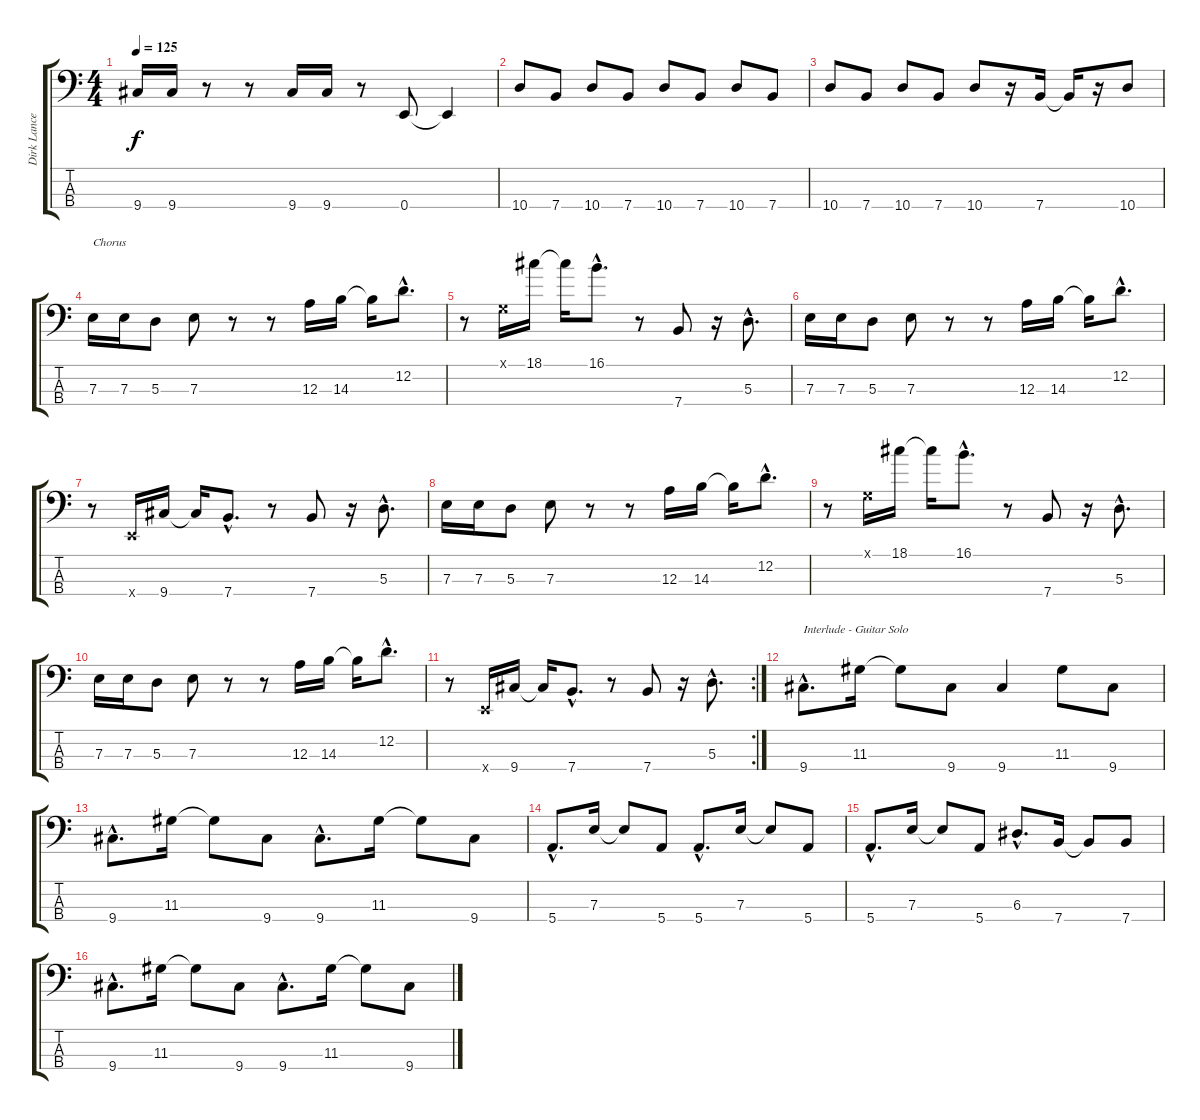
\track ("Dirk Lance" "Dirk Lance") {instrument electricbassfinger}
\staff {score tabs}
\tuning (G2 D2 A1 E1) {hide}
\ts (4 4)
\tempo 125
\clef f4
\ks c
9.4.16{dy f} 9.4.16 r.8 r.8 9.4.16 9.4.16 r.8 0.4.8 0.4{t}.4 |
10.4.8 7.4.8 10.4.8 7.4.8 10.4.8 7.4.8 10.4.8 7.4.8 |
10.4.8 7.4.8 10.4.8 7.4.8 10.4.8 r.16 7.4.16 7.4{t}.16 r.16 10.4.8 |
7.3.16{txt "Chorus"} 7.3.16 5.3.8 7.3.8 r.8 r.8 12.3.16 14.3.16 14.3{t}.16 12.2{hac}.8{d} |
r.8 0.1{x}.16 18.1.16 18.1{t}.16 16.1{hac}.8{d} r.8 7.4.8 r.16 5.3{hac}.8{d} |
7.3.16 7.3.16 5.3.8 7.3.8 r.8 r.8 12.3.16 14.3.16 14.3{t}.16 12.2{hac}.8{d} |
r.8 0.4{x}.16 9.4.16 9.4{t}.16 7.4{hac}.8{d} r.8 7.4.8 r.16 5.3{hac}.8{d} |
7.3.16 7.3.16 5.3.8 7.3.8 r.8 r.8 12.3.16 14.3.16 14.3{t}.16 12.2{hac}.8{d} |
r.8 0.1{x}.16 18.1.16 18.1{t}.16 16.1{hac}.8{d} r.8 7.4.8 r.16 5.3{hac}.8{d} |
7.3.16 7.3.16 5.3.8 7.3.8 r.8 r.8 12.3.16 14.3.16 14.3{t}.16 12.2{hac}.8{d} |
\rc 2
r.8 0.4{x}.16 9.4.16 9.4{t}.16 7.4{hac}.8{d} r.8 7.4.8 r.16 5.3{hac}.8{d} |
9.4{hac}.8{d txt "Interlude - Guitar Solo"} 11.3.16 11.3{t}.8 9.4.8 9.4.4 11.3.8 9.4.8 |
9.4{hac}.8{d} 11.3.16 11.3{t}.8 9.4.8 9.4{hac}.8{d} 11.3.16 11.3{t}.8 9.4.8 |
5.4{hac}.8{d} 7.3.16 7.3{t}.8 5.4.8 5.4{hac}.8{d} 7.3.16 7.3{t}.8 5.4.8 |
5.4{hac}.8{d} 7.3.16 7.3{t}.8 5.4.8 6.3{hac}.8{d} 7.4.16 7.4{t}.8 7.4.8 |
9.4{hac}.8{d} 11.3.16 11.3{t}.8 9.4.8 9.4{hac}.8{d} 11.3.16 11.3{t}.8 9.4.8
